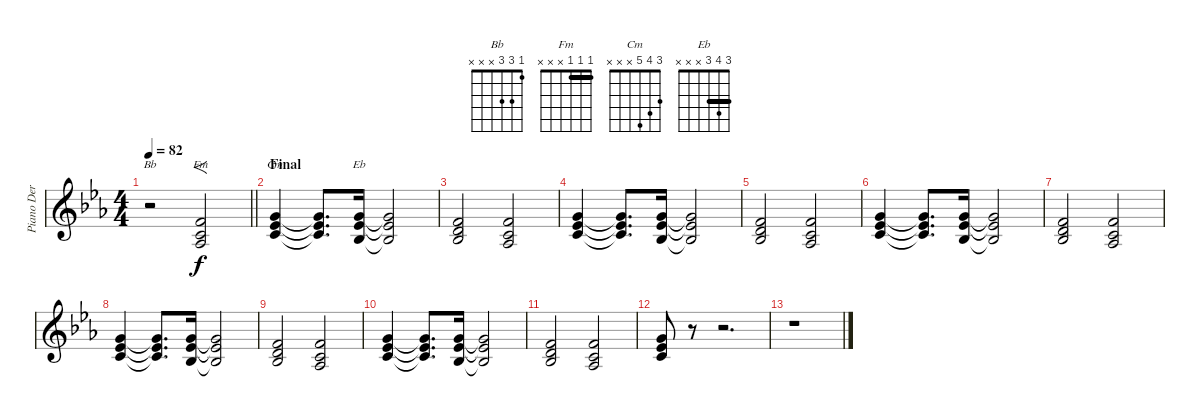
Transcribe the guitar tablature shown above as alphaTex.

\track ("Piano Der" "Piano Der") {instrument rockorgan}
\staff {score}
\tuning (E4 B3 G3 D3 A2 E2) {hide}
\chord ("Bb" 1 3 3 x x x)
\chord ("Fm" 1 1 1 x x x) {barre 1}
\chord ("Cm" 3 4 5 x x x)
\chord ("Eb" 3 4 3 x x x) {barre 3}
\ts (4 4)
\tempo 82
\clef g2
\barLineRight lightlight
\ks cminor
r.2{ch "Bb" dy f} (1.1 1.2 1.3).2{f ch "Fm"} |
\section ("" "Final")
(3.1 4.2 5.3).4{ch "Cm"} (3.1{t} 4.2{t} 5.3{t}).8{d} (3.1 4.2 3.3).16{ch "Eb"} (3.1{t} 4.2{t} 3.3{t}).2 |
(1.1 3.2 3.3).2 (1.1 1.2 1.3).2 |
(3.1 4.2 5.3).4 (3.1{t} 4.2{t} 5.3{t}).8{d} (3.1 4.2 3.3).16 (3.1{t} 4.2{t} 3.3{t}).2 |
(1.1 3.2 3.3).2 (1.1 1.2 1.3).2 |
(3.1 4.2 5.3).4 (3.1{t} 4.2{t} 5.3{t}).8{d} (3.1 4.2 3.3).16 (3.1{t} 4.2{t} 3.3{t}).2 |
(1.1 3.2 3.3).2 (1.1 1.2 1.3).2 |
(3.1 4.2 5.3).4 (3.1{t} 4.2{t} 5.3{t}).8{d} (3.1 4.2 3.3).16 (3.1{t} 4.2{t} 3.3{t}).2 |
(1.1 3.2 3.3).2 (1.1 1.2 1.3).2 |
(3.1 4.2 5.3).4 (3.1{t} 4.2{t} 5.3{t}).8{d} (3.1 4.2 3.3).16 (3.1{t} 4.2{t} 3.3{t}).2 |
(1.1 3.2 3.3).2 (1.1 1.2 1.3).2 |
(3.1 4.2 5.3).8 r.8 r.2{d} |
r.1
